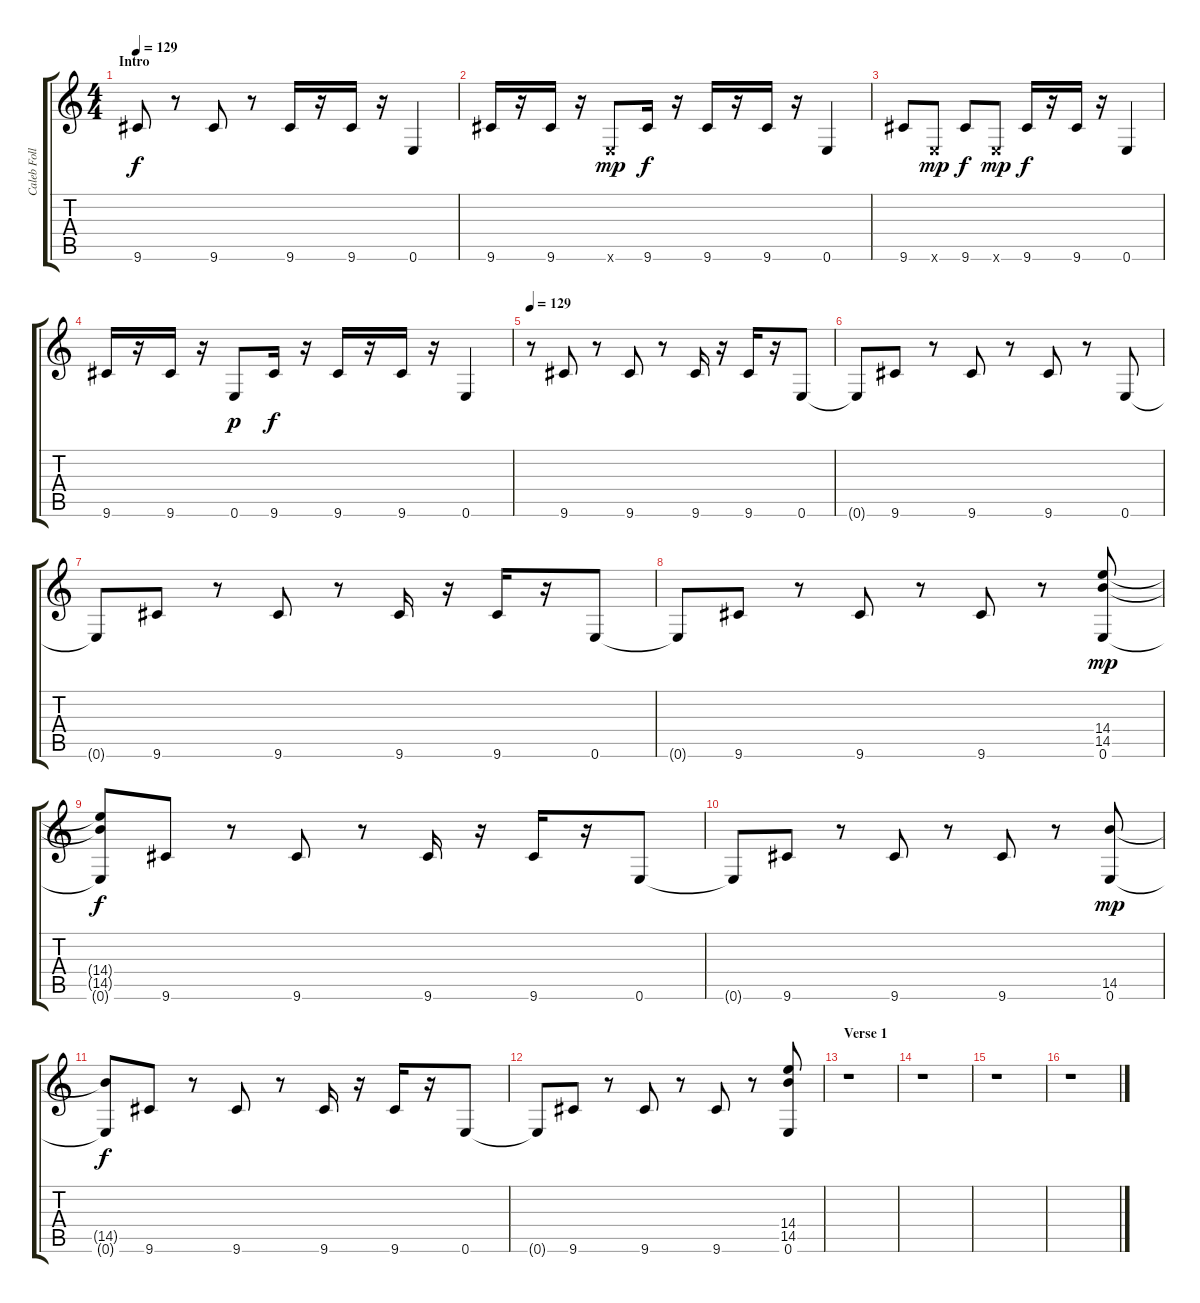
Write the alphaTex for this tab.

\track ("Caleb Followill" "Caleb Foll") {instrument distortionguitar}
\staff {score tabs}
\tuning (E4 B3 G3 D3 A2 E2) {hide}
\ts (4 4)
\section ("" "Intro")
\tempo 129
\tempo 123
\tempo 129
\clef g2
\ks c
9.6.8{dy f instrument distortionguitar} r.8 9.6.8 r.8 9.6.16 r.16 9.6.16 r.16 0.6.4 |
9.6.16 r.16 9.6.16 r.16 0.6{x}.8{dy mp} 9.6.16{dy f} r.16 9.6.16 r.16 9.6.16 r.16 0.6.4 |
9.6.8 0.6{x}.8{dy mp} 9.6.8{dy f} 0.6{x}.8{dy mp} 9.6.16{dy f} r.16 9.6.16 r.16 0.6.4 |
9.6.16 r.16 9.6.16 r.16 0.6.8{dy p} 9.6.16{dy f} r.16 9.6.16 r.16 9.6.16 r.16 0.6.4 |
\section ("" "")
\tempo 129
r.8 9.6.8 r.8 9.6.8 r.8 9.6.16 r.16 9.6.16 r.16 0.6.8 |
0.6{t}.8 9.6.8 r.8 9.6.8 r.8 9.6.8 r.8 0.6.8 |
0.6{t}.8 9.6.8 r.8 9.6.8 r.8 9.6.16 r.16 9.6.16 r.16 0.6.8 |
0.6{t}.8 9.6.8 r.8 9.6.8 r.8 9.6.8 r.8 (14.4 14.5 0.6).8{dy mp} |
(14.4{t} 14.5{t} 0.6{t}).8{dy f} 9.6.8 r.8 9.6.8 r.8 9.6.16 r.16 9.6.16 r.16 0.6.8 |
0.6{t}.8 9.6.8 r.8 9.6.8 r.8 9.6.8 r.8 (14.5 0.6).8{dy mp} |
(14.5{t} 0.6{t}).8{dy f} 9.6.8 r.8 9.6.8 r.8 9.6.16 r.16 9.6.16 r.16 0.6.8 |
0.6{t}.8 9.6.8 r.8 9.6.8 r.8 9.6.8 r.8 (14.4 14.5 0.6).8 |
\section ("" "Verse 1")
r.1 |
r.1 |
r.1 |
r.1
